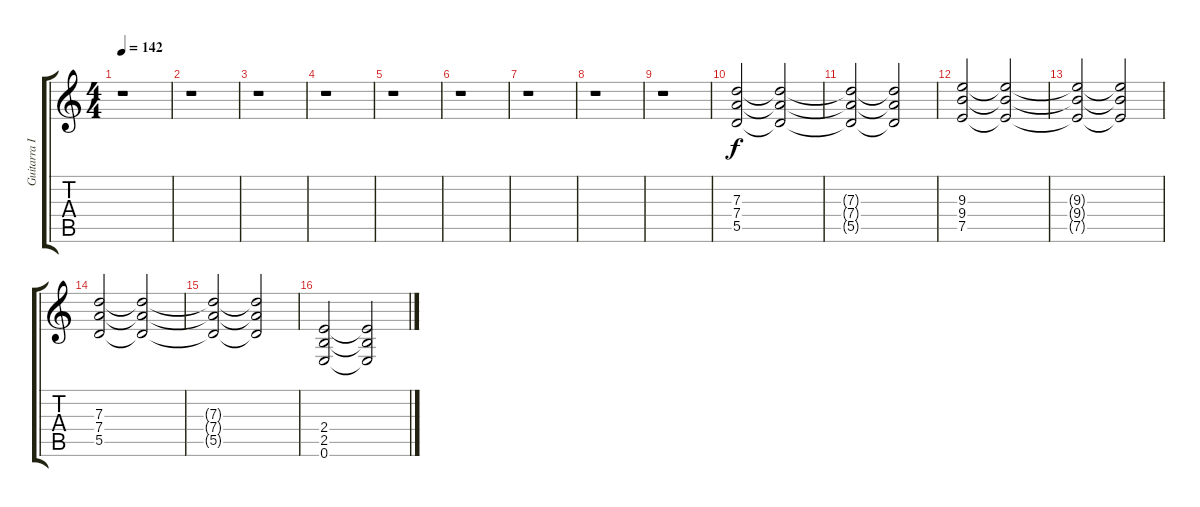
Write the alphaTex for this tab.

\track ("Guitarra II" "Guitarra I") {instrument overdrivenguitar}
\staff {score tabs}
\tuning (E4 B3 G3 D3 A2 E2) {hide}
\ts (4 4)
\tempo 142
\clef g2
\ks c
r.1{dy f} |
r.1 |
r.1 |
r.1 |
r.1 |
r.1 |
r.1 |
r.1 |
r.1 |
(7.3 7.4 5.5).2 (7.3{t} 7.4{t} 5.5{t}).2 |
(7.3{t} 7.4{t} 5.5{t}).2 (7.3{t} 7.4{t} 5.5{t}).2 |
(9.3 9.4 7.5).2 (9.3{t} 9.4{t} 7.5{t}).2 |
(9.3{t} 9.4{t} 7.5{t}).2 (9.3{t} 9.4{t} 7.5{t}).2 |
(7.3 7.4 5.5).2 (7.3{t} 7.4{t} 5.5{t}).2 |
(7.3{t} 7.4{t} 5.5{t}).2 (7.3{t} 7.4{t} 5.5{t}).2 |
(2.4 2.5 0.6).2 (2.4{t} 2.5{t} 0.6{t}).2
